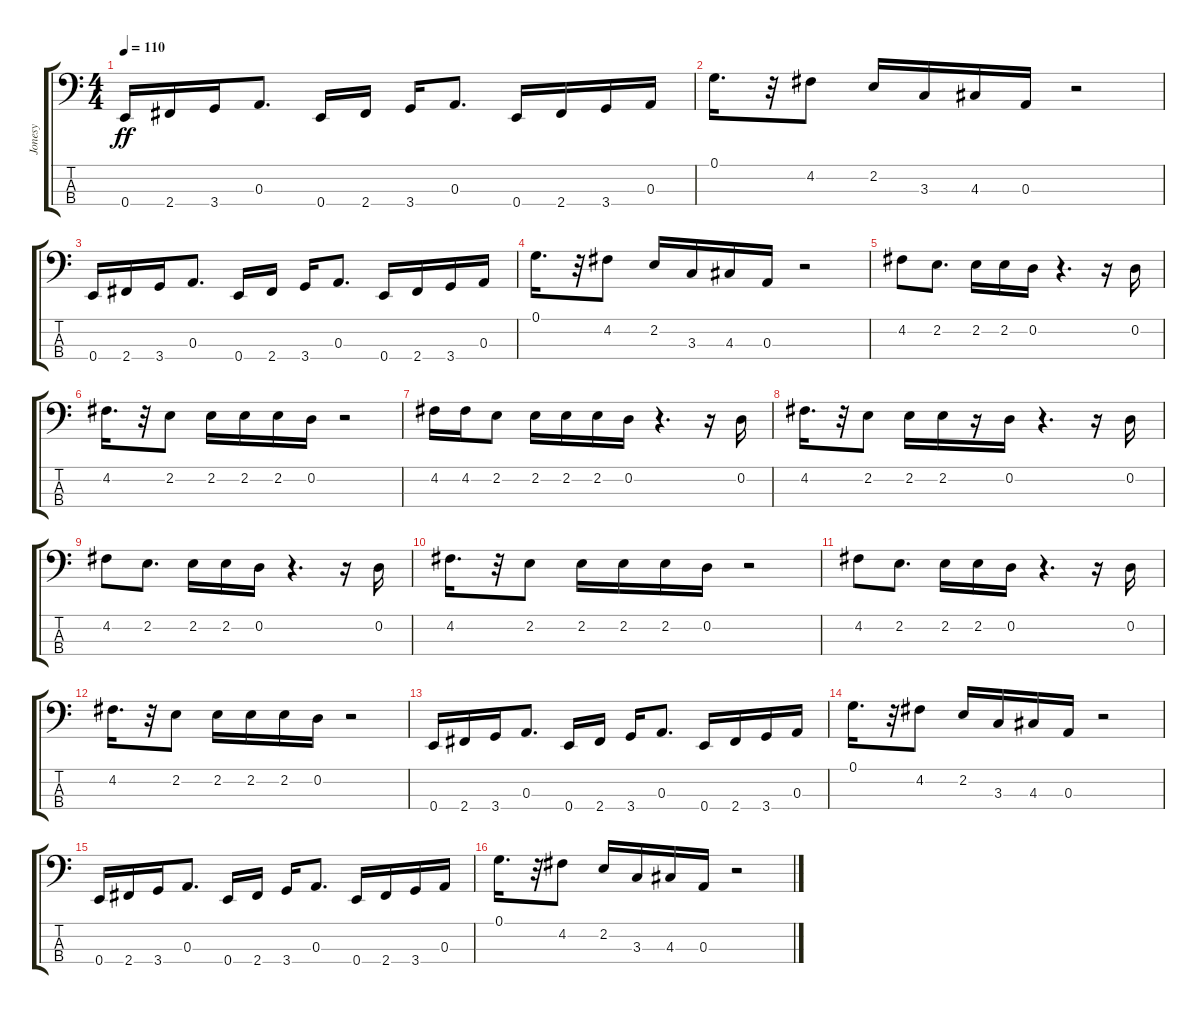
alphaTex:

\track ("Jonesy" "Jonesy") {instrument electricbassfinger}
\staff {score tabs}
\tuning (G2 D2 A1 E1) {hide}
\ts (4 4)
\tempo 110
\clef f4
\ks c
0.4.16{dy ff instrument electricbassfinger} 2.4.16 3.4.16 0.3.8{d} 0.4.16 2.4.16 3.4.16 0.3.8{d} 0.4.16 2.4.16 3.4.16 0.3.16 |
0.1.16{d} r.32 4.2.8 2.2.16 3.3.16 4.3.16 0.3.16 r.2 |
0.4.16 2.4.16 3.4.16 0.3.8{d} 0.4.16 2.4.16 3.4.16 0.3.8{d} 0.4.16 2.4.16 3.4.16 0.3.16 |
0.1.16{d} r.32 4.2.8 2.2.16 3.3.16 4.3.16 0.3.16 r.2 |
4.2.8 2.2.8{d} 2.2.16 2.2.16 0.2.16 r.4{d} r.16 0.2.16 |
4.2.16{d} r.32 2.2.8 2.2.16 2.2.16 2.2.16 0.2.16 r.2 |
4.2.16 4.2.16 2.2.8 2.2.16 2.2.16 2.2.16 0.2.16 r.4{d} r.16 0.2.16 |
4.2.16{d} r.32 2.2.8 2.2.16 2.2.16 r.16 0.2.16 r.4{d} r.16 0.2.16 |
4.2.8 2.2.8{d} 2.2.16 2.2.16 0.2.16 r.4{d} r.16 0.2.16 |
4.2.16{d} r.32 2.2.8 2.2.16 2.2.16 2.2.16 0.2.16 r.2 |
4.2.8 2.2.8{d} 2.2.16 2.2.16 0.2.16 r.4{d} r.16 0.2.16 |
4.2.16{d} r.32 2.2.8 2.2.16 2.2.16 2.2.16 0.2.16 r.2 |
0.4.16 2.4.16 3.4.16 0.3.8{d} 0.4.16 2.4.16 3.4.16 0.3.8{d} 0.4.16 2.4.16 3.4.16 0.3.16 |
0.1.16{d} r.32 4.2.8 2.2.16 3.3.16 4.3.16 0.3.16 r.2 |
0.4.16 2.4.16 3.4.16 0.3.8{d} 0.4.16 2.4.16 3.4.16 0.3.8{d} 0.4.16 2.4.16 3.4.16 0.3.16 |
0.1.16{d} r.32 4.2.8 2.2.16 3.3.16 4.3.16 0.3.16 r.2
